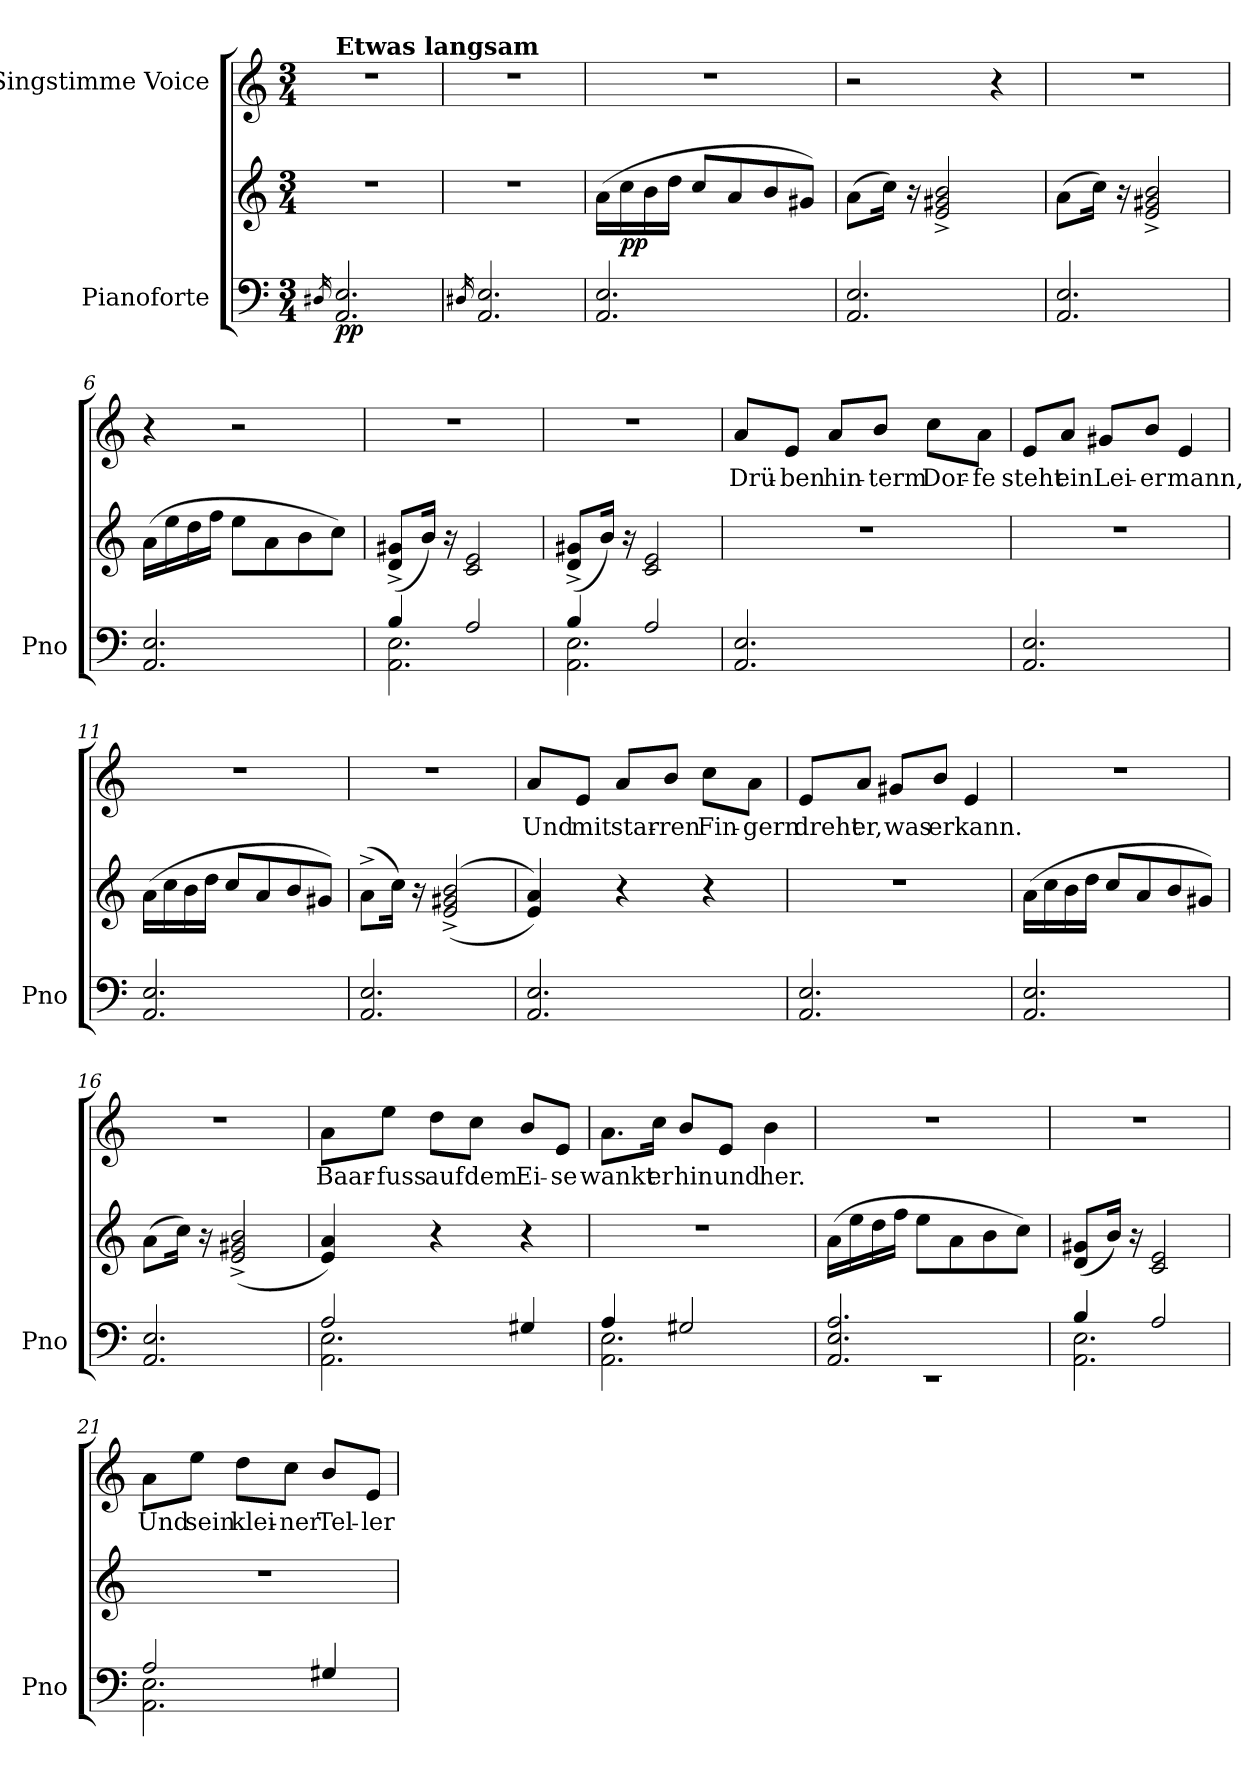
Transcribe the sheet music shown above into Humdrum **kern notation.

**kern	**kern	**dynam	**kern	**text
*part2	*part2	*part2	*part1	*part1
*staff3	*staff2	*staff2/3	*staff1	*staff1
*I"Pianoforte	*	*	*I"Singstimme Voice	*
*I'Pno	*	*	*	*
*clefF4	*clefG2	*	*clefG2	*
*k[]	*k[]	*	*k[]	*
*M3/4	*M3/4	*	*M3/4	*
*MM50	*MM50	*	*MM50	*
=1	=1	=1	=1	=1
16qD#X/	.	.	.	.
!	!	!	!LO:TX:B:t=Etwas langsam	!
!	!	!LO:DY:b=2	!	!
2.AA/ 2.E/	2.r	pp	2.r	.
=2	=2	=2	=2	=2
16qD#X/	.	.	.	.
2.AA/ 2.E/	2.r	.	2.r	.
=3	=3	=3	=3	=3
2.AA/ 2.E/	(>16a\LL	.	2.r	.
!	!	!LO:DY:b	!	!
.	16cc\	pp	.	.
.	16b\	.	.	.
.	16dd\JJ	.	.	.
.	8cc/L	.	.	.
.	8a/	.	.	.
.	8b/	.	.	.
.	8g#X/J)	.	.	.
=4	=4	=4	=4	=4
2.AA/ 2.E/	(>8a\L	.	2r	.
.	16cc\Jk)	.	.	.
.	16r	.	.	.
.	2e/^ 2g#X/^ 2b/^	.	.	.
.	.	.	4r	.
=5	=5	=5	=5	=5
2.AA/ 2.E/	(>8a\L	.	2.r	.
.	16cc\Jk)	.	.	.
.	16r	.	.	.
.	2e/^ 2g#X/^ 2b/^	.	.	.
=6	=6	=6	=6	=6
2.AA/ 2.E/	(>16a\LL	.	4r	.
.	16ee\	.	.	.
.	16dd\	.	.	.
.	16ff\JJ	.	.	.
.	8ee\L	.	2r	.
.	8a\	.	.	.
.	8b\	.	.	.
.	8cc\J)	.	.	.
=7	=7	=7	=7	=7
*^	*	*	*	*
2.AA\ 2.E\	4B/	(<8d/^ 8g#X/^L	.	2.r	.
.	.	16b/Jk)	.	.	.
.	.	16r	.	.	.
.	2A/	2c/ 2e/	.	.	.
=8	=8	=8	=8	=8	=8
2.AA\ 2.E\	4B/	(<8d/^ 8g#X/^L	.	2.r	.
.	.	16b/Jk)	.	.	.
.	.	16r	.	.	.
.	2A/	2c/ 2e/	.	.	.
*v	*v	*	*	*	*
!!LO:LB:g=z
=9	=9	=9	=9	=9
*	*	*	*MM46	*
*^	*	*	*	*
!	!	!	!	!	!LO:LY:b
*v	*v	*	*	*	*
2.AA/ 2.E/	2.r	.	8a/L	Drü-
!	!	!	!	!LO:LY:b
.	.	.	8e/J	-ben
!	!	!	!	!LO:LY:b
.	.	.	8a/L	hin-
!	!	!	!	!LO:LY:b
.	.	.	8b/J	-term
!	!	!	!	!LO:LY:b
.	.	.	8cc\L	Dor-
!	!	!	!	!LO:LY:b
.	.	.	8a\J	fe
=10	=10	=10	=10	=10
!	!	!	!	!LO:LY:b
2.AA/ 2.E/	2.r	.	8e/L	steht
!	!	!	!	!LO:LY:b
.	.	.	8a/J	ein
!	!	!	!	!LO:LY:b
.	.	.	8g#X/L	Lei-
!	!	!	!	!LO:LY:b
.	.	.	8b/J	-er
!	!	!	!	!LO:LY:b
.	.	.	4e/	mann,
=11	=11	=11	=11	=11
*	*	*	*MM50	*
2.AA/ 2.E/	(>16a\LL	.	2.r	.
.	16cc\	.	.	.
.	16b\	.	.	.
.	16dd\JJ	.	.	.
.	8cc/L	.	.	.
.	8a/	.	.	.
.	8b/	.	.	.
.	8g#X/J)	.	.	.
=12	=12	=12	=12	=12
2.AA/ 2.E/	(>8a^\L	.	2.r	.
.	16cc\Jk)	.	.	.
.	16r	.	.	.
.	(<(>2e/^ 2g#X/^ 2b/^	.	.	.
=13	=13	=13	=13	=13
*	*	*	*MM46	*
!	!	!	!	!LO:LY:b
2.AA/ 2.E/	4e/ 4a/))	.	8a/L	Und
!	!	!	!	!LO:LY:b
.	.	.	8e/J	mit
!	!	!	!	!LO:LY:b
.	4r	.	8a/L	star-
!	!	!	!	!LO:LY:b
.	.	.	8b/J	-ren
!	!	!	!	!LO:LY:b
.	4r	.	8cc\L	Fin-
!	!	!	!	!LO:LY:b
.	.	.	8a\J	-gern
!!LO:LB:g=z
=14	=14	=14	=14	=14
!	!	!	!	!LO:LY:b
2.AA/ 2.E/	2.r	.	8e/L	dreht
!	!	!	!	!LO:LY:b
.	.	.	8a/J	er,
!	!	!	!	!LO:LY:b
.	.	.	8g#X/L	was
!	!	!	!	!LO:LY:b
.	.	.	8b/J	er
!	!	!	!	!LO:LY:b
.	.	.	4e/	kann.
=15	=15	=15	=15	=15
*	*	*	*MM50	*
2.AA/ 2.E/	(>16a\LL	.	2.r	.
.	16cc\	.	.	.
.	16b\	.	.	.
.	16dd\JJ	.	.	.
.	8cc/L	.	.	.
.	8a/	.	.	.
.	8b/	.	.	.
.	8g#X/J)	.	.	.
=16	=16	=16	=16	=16
2.AA/ 2.E/	(>8a\L	.	2.r	.
.	16cc\Jk)	.	.	.
.	16r	.	.	.
.	(<2e/^ 2g#X/^ 2b/^	.	.	.
=17	=17	=17	=17	=17
*	*	*	*MM46	*
*^	*	*	*	*
!	!	!	!	!	!LO:LY:b
2A/	2.AA\ 2.E\	4e/ 4a/)	.	8a\L	Baar-
!	!	!	!	!	!LO:LY:b
.	.	.	.	8ee\J	-fuss
!	!	!	!	!	!LO:LY:b
.	.	4r	.	8dd\L	auf
!	!	!	!	!	!LO:LY:b
.	.	.	.	8cc\J	dem
!	!	!	!	!	!LO:LY:b
4G#X/	.	4r	.	8b/L	Ei-
!	!	!	!	!	!LO:LY:b
.	.	.	.	8e/J	-se
=18	=18	=18	=18	=18	=18
!	!	!	!	!	!LO:LY:b
4A/	2.AA\ 2.E\	2.r	.	8.a\L	wankt
!	!	!	!	!	!LO:LY:b
.	.	.	.	16cc\Jk	er
!	!	!	!	!	!LO:LY:b
2G#X/	.	.	.	8b/L	hin
!	!	!	!	!	!LO:LY:b
.	.	.	.	8e/J	und
!	!	!	!	!	!LO:LY:b
.	.	.	.	4b\	her.
=19	=19	=19	=19	=19	=19
*	*	*	*	*MM50	*
2.AA/ 2.E/ 2.A/	2.r	(>16a\LL	.	2.r	.
.	.	16ee\	.	.	.
.	.	16dd\	.	.	.
.	.	16ff\JJ	.	.	.
.	.	8ee\L	.	.	.
.	.	8a\	.	.	.
.	.	8b\	.	.	.
.	.	8cc\J)	.	.	.
!!LO:LB:g=z
=20	=20	=20	=20	=20	=20
4B/	2.AA\ 2.E\	(<8d/ 8g#X/L	.	2.r	.
.	.	16b/Jk)	.	.	.
.	.	16r	.	.	.
2A/	.	2c/ 2e/	.	.	.
=21	=21	=21	=21	=21	=21
*	*	*	*	*MM46	*
!	!	!	!	!	!LO:LY:b
2A/	2.AA\ 2.E\	2.r	.	8a\L	Und
!	!	!	!	!	!LO:LY:b
.	.	.	.	8ee\J	sein
!	!	!	!	!	!LO:LY:b
.	.	.	.	8dd\L	klei-
!	!	!	!	!	!LO:LY:b
.	.	.	.	8cc\J	-ner
!	!	!	!	!	!LO:LY:b
4G#X/	.	.	.	8b/L	Tel-
!	!	!	!	!	!LO:LY:b
.	.	.	.	8e/J	-ler
*v	*v	*	*	*	*
=	=	=	=	=
*-	*-	*-	*-	*-
